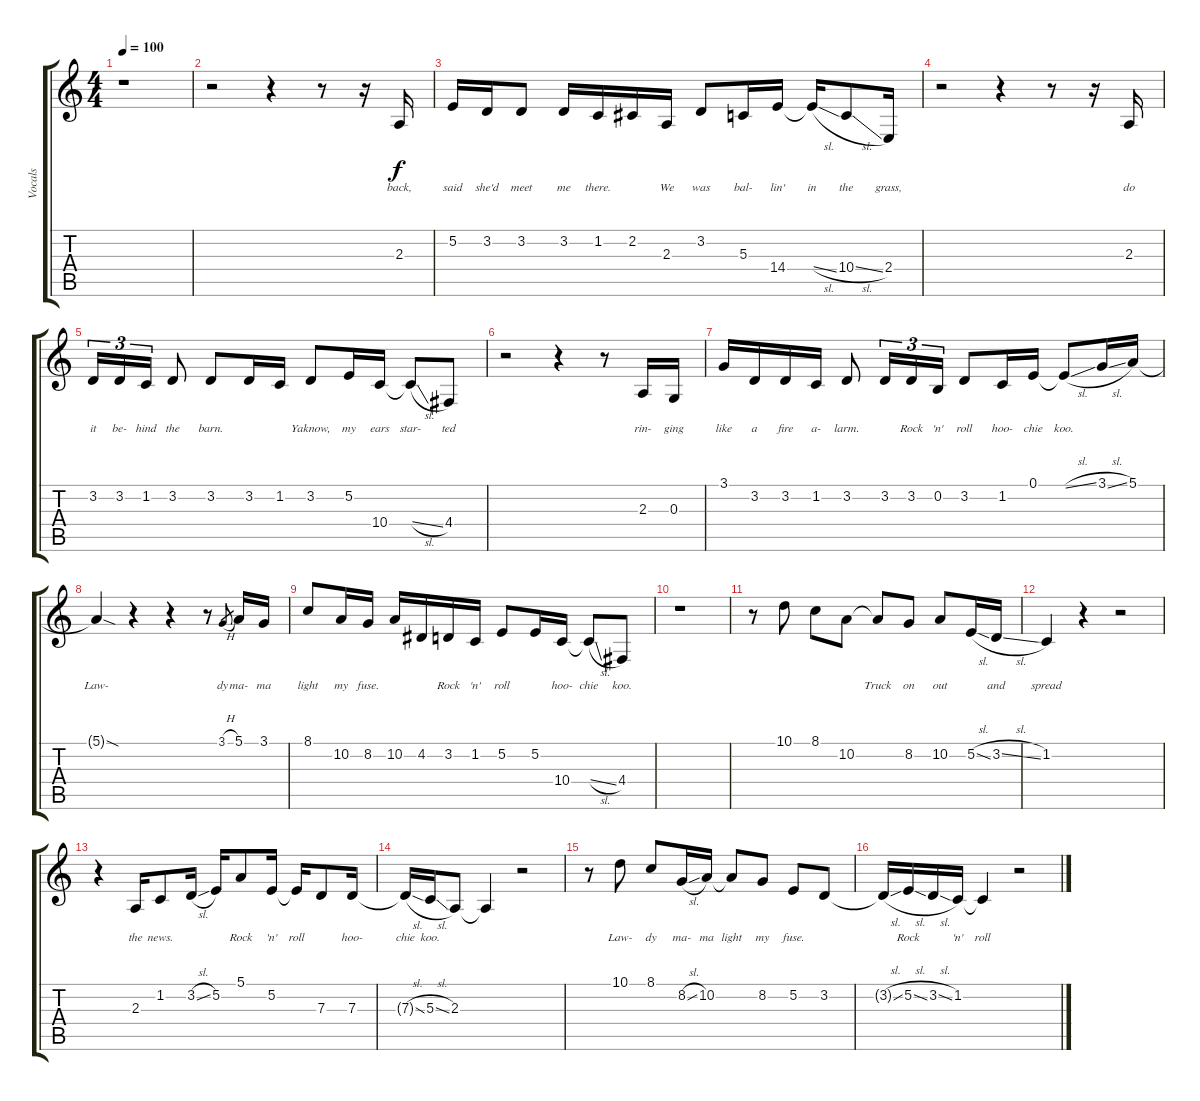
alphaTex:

\track ("Vocals" "Vocals") {instrument trumpet}
\staff {score tabs}
\tuning (E4 B3 G3 D3 A2 E2) {hide}
\ts (4 4)
\tempo 100
\clef g2
\ks c
r.1{dy f} |
r.2 r.4 r.8 r.16 2.3.16{lyrics (0 "back,") lyrics (1 "") lyrics (2 "") lyrics (3 "") lyrics (4 "")} |
5.2.16{lyrics (0 "said") lyrics (1 "") lyrics (2 "") lyrics (3 "") lyrics (4 "")} 3.2.16{lyrics (0 "she'd") lyrics (1 "") lyrics (2 "") lyrics (3 "") lyrics (4 "")} 3.2.8{lyrics (0 "meet") lyrics (1 "") lyrics (2 "") lyrics (3 "") lyrics (4 "")} 3.2.16{lyrics (0 "me") lyrics (1 "") lyrics (2 "") lyrics (3 "") lyrics (4 "")} 1.2.16{lyrics (0 "there.") lyrics (1 "") lyrics (2 "") lyrics (3 "") lyrics (4 "")} 2.2.16{lyrics (0 "") lyrics (1 "") lyrics (2 "") lyrics (3 "") lyrics (4 "")} 2.3.16{lyrics (0 "We") lyrics (1 "") lyrics (2 "") lyrics (3 "") lyrics (4 "")} 3.2.8{lyrics (0 "was") lyrics (1 "") lyrics (2 "") lyrics (3 "") lyrics (4 "")} 5.3.16{lyrics (0 "bal-") lyrics (1 "") lyrics (2 "") lyrics (3 "") lyrics (4 "")} 14.4.16{lyrics (0 "lin'") lyrics (1 "") lyrics (2 "") lyrics (3 "") lyrics (4 "")} 14.4{sl t}.16{lyrics (0 "in") lyrics (1 "") lyrics (2 "") lyrics (3 "") lyrics (4 "")} 10.4{sl}.8{lyrics (0 "the") lyrics (1 "") lyrics (2 "") lyrics (3 "") lyrics (4 "")} 2.4.16{lyrics (0 "grass,") lyrics (1 "") lyrics (2 "") lyrics (3 "") lyrics (4 "")} |
r.2 r.4 r.8 r.16 2.3.16{lyrics (0 "do") lyrics (1 "") lyrics (2 "") lyrics (3 "") lyrics (4 "")} |
3.2.16{tu (3 2) lyrics (0 "it") lyrics (1 "") lyrics (2 "") lyrics (3 "") lyrics (4 "")} 3.2.16{tu (3 2) lyrics (0 "be-") lyrics (1 "") lyrics (2 "") lyrics (3 "") lyrics (4 "")} 1.2.16{tu (3 2) lyrics (0 "hind") lyrics (1 "") lyrics (2 "") lyrics (3 "") lyrics (4 "")} 3.2.8{lyrics (0 "the") lyrics (1 "") lyrics (2 "") lyrics (3 "") lyrics (4 "")} 3.2.8{lyrics (0 "barn.") lyrics (1 "") lyrics (2 "") lyrics (3 "") lyrics (4 "")} 3.2.16{lyrics (0 "") lyrics (1 "") lyrics (2 "") lyrics (3 "") lyrics (4 "")} 1.2.16{lyrics (0 "") lyrics (1 "") lyrics (2 "") lyrics (3 "") lyrics (4 "")} 3.2.8{lyrics (0 "Yaknow,") lyrics (1 "") lyrics (2 "") lyrics (3 "") lyrics (4 "")} 5.2.16{lyrics (0 "my") lyrics (1 "") lyrics (2 "") lyrics (3 "") lyrics (4 "")} 10.4.16{lyrics (0 "ears") lyrics (1 "") lyrics (2 "") lyrics (3 "") lyrics (4 "")} 10.4{sl t}.8{lyrics (0 "star-") lyrics (1 "") lyrics (2 "") lyrics (3 "") lyrics (4 "")} 4.4.8{lyrics (0 "ted") lyrics (1 "") lyrics (2 "") lyrics (3 "") lyrics (4 "")} |
r.2 r.4 r.8 2.3.16{lyrics (0 "rin-") lyrics (1 "") lyrics (2 "") lyrics (3 "") lyrics (4 "")} 0.3.16{lyrics (0 "ging") lyrics (1 "") lyrics (2 "") lyrics (3 "") lyrics (4 "")} |
3.1.16{lyrics (0 "like") lyrics (1 "") lyrics (2 "") lyrics (3 "") lyrics (4 "")} 3.2.16{lyrics (0 "a") lyrics (1 "") lyrics (2 "") lyrics (3 "") lyrics (4 "")} 3.2.16{lyrics (0 "fire") lyrics (1 "") lyrics (2 "") lyrics (3 "") lyrics (4 "")} 1.2.16{lyrics (0 "a-") lyrics (1 "") lyrics (2 "") lyrics (3 "") lyrics (4 "")} 3.2.8{lyrics (0 "larm.") lyrics (1 "") lyrics (2 "") lyrics (3 "") lyrics (4 "")} 3.2.16{tu (3 2) lyrics (0 "") lyrics (1 "") lyrics (2 "") lyrics (3 "") lyrics (4 "")} 3.2.16{tu (3 2) lyrics (0 "Rock") lyrics (1 "") lyrics (2 "") lyrics (3 "") lyrics (4 "")} 0.2.16{tu (3 2) lyrics (0 "'n'") lyrics (1 "") lyrics (2 "") lyrics (3 "") lyrics (4 "")} 3.2.8{lyrics (0 "roll") lyrics (1 "") lyrics (2 "") lyrics (3 "") lyrics (4 "")} 1.2.16{lyrics (0 "hoo-") lyrics (1 "") lyrics (2 "") lyrics (3 "") lyrics (4 "")} 0.1.16{lyrics (0 "chie") lyrics (1 "") lyrics (2 "") lyrics (3 "") lyrics (4 "")} 0.1{sl t}.8{lyrics (0 "koo.") lyrics (1 "") lyrics (2 "") lyrics (3 "") lyrics (4 "")} 3.1{sl}.16{lyrics (0 "") lyrics (1 "") lyrics (2 "") lyrics (3 "") lyrics (4 "")} 5.1.16{lyrics (0 "") lyrics (1 "") lyrics (2 "") lyrics (3 "") lyrics (4 "")} |
5.1{sod t}.4{lyrics (0 "Law-") lyrics (1 "") lyrics (2 "") lyrics (3 "") lyrics (4 "")} r.4 r.4 r.8 3.1{h}.8{lyrics (0 "dy") lyrics (1 "") lyrics (2 "") lyrics (3 "") lyrics (4 "") gr} 5.1.16{lyrics (0 "ma-") lyrics (1 "") lyrics (2 "") lyrics (3 "") lyrics (4 "")} 3.1.16{lyrics (0 "ma") lyrics (1 "") lyrics (2 "") lyrics (3 "") lyrics (4 "")} |
8.1.8{lyrics (0 "light") lyrics (1 "") lyrics (2 "") lyrics (3 "") lyrics (4 "")} 10.2.16{lyrics (0 "my") lyrics (1 "") lyrics (2 "") lyrics (3 "") lyrics (4 "")} 8.2.16{lyrics (0 "fuse.") lyrics (1 "") lyrics (2 "") lyrics (3 "") lyrics (4 "")} 10.2.16{lyrics (0 "") lyrics (1 "") lyrics (2 "") lyrics (3 "") lyrics (4 "")} 4.2.16{lyrics (0 "") lyrics (1 "") lyrics (2 "") lyrics (3 "") lyrics (4 "")} 3.2.16{lyrics (0 "Rock") lyrics (1 "") lyrics (2 "") lyrics (3 "") lyrics (4 "")} 1.2.16{lyrics (0 "'n'") lyrics (1 "") lyrics (2 "") lyrics (3 "") lyrics (4 "")} 5.2.8{lyrics (0 "roll") lyrics (1 "") lyrics (2 "") lyrics (3 "") lyrics (4 "")} 5.2.16{lyrics (0 "") lyrics (1 "") lyrics (2 "") lyrics (3 "") lyrics (4 "")} 10.4.16{lyrics (0 "hoo-") lyrics (1 "") lyrics (2 "") lyrics (3 "") lyrics (4 "")} 10.4{sl t}.8{lyrics (0 "chie") lyrics (1 "") lyrics (2 "") lyrics (3 "") lyrics (4 "")} 4.4.8{lyrics (0 "koo.") lyrics (1 "") lyrics (2 "") lyrics (3 "") lyrics (4 "")} |
r.1 |
r.8 10.1.8{lyrics (0 "") lyrics (1 "") lyrics (2 "") lyrics (3 "") lyrics (4 "")} 8.1.8{lyrics (0 "") lyrics (1 "") lyrics (2 "") lyrics (3 "") lyrics (4 "")} 10.2.8{lyrics (0 "") lyrics (1 "") lyrics (2 "") lyrics (3 "") lyrics (4 "")} 10.2{t}.8{lyrics (0 "Truck") lyrics (1 "") lyrics (2 "") lyrics (3 "") lyrics (4 "")} 8.2.8{lyrics (0 "on") lyrics (1 "") lyrics (2 "") lyrics (3 "") lyrics (4 "")} 10.2.8{lyrics (0 "out") lyrics (1 "") lyrics (2 "") lyrics (3 "") lyrics (4 "")} 5.2{sl}.16{lyrics (0 "") lyrics (1 "") lyrics (2 "") lyrics (3 "") lyrics (4 "")} 3.2{sl}.16{lyrics (0 "and") lyrics (1 "") lyrics (2 "") lyrics (3 "") lyrics (4 "")} |
1.2.4{lyrics (0 "spread") lyrics (1 "") lyrics (2 "") lyrics (3 "") lyrics (4 "")} r.4 r.2 |
r.4 2.3.16{lyrics (0 "the") lyrics (1 "") lyrics (2 "") lyrics (3 "") lyrics (4 "")} 1.2.8{lyrics (0 "news.") lyrics (1 "") lyrics (2 "") lyrics (3 "") lyrics (4 "")} 3.2{sl}.16{lyrics (0 "") lyrics (1 "") lyrics (2 "") lyrics (3 "") lyrics (4 "")} 5.2.16{lyrics (0 "") lyrics (1 "") lyrics (2 "") lyrics (3 "") lyrics (4 "")} 5.1.8{lyrics (0 "Rock") lyrics (1 "") lyrics (2 "") lyrics (3 "") lyrics (4 "")} 5.2.16{lyrics (0 "'n'") lyrics (1 "") lyrics (2 "") lyrics (3 "") lyrics (4 "")} 5.2{t}.16{lyrics (0 "roll") lyrics (1 "") lyrics (2 "") lyrics (3 "") lyrics (4 "")} 7.3.8{lyrics (0 "") lyrics (1 "") lyrics (2 "") lyrics (3 "") lyrics (4 "")} 7.3.16{lyrics (0 "hoo-") lyrics (1 "") lyrics (2 "") lyrics (3 "") lyrics (4 "")} |
7.3{sl t}.16{lyrics (0 "chie") lyrics (1 "") lyrics (2 "") lyrics (3 "") lyrics (4 "")} 5.3{sl}.16{lyrics (0 "koo.") lyrics (1 "") lyrics (2 "") lyrics (3 "") lyrics (4 "")} 2.3.8{lyrics (0 "") lyrics (1 "") lyrics (2 "") lyrics (3 "") lyrics (4 "")} 2.3{t}.4{lyrics (0 "") lyrics (1 "") lyrics (2 "") lyrics (3 "") lyrics (4 "")} r.2 |
r.8 10.1.8{lyrics (0 "Law-") lyrics (1 "") lyrics (2 "") lyrics (3 "") lyrics (4 "")} 8.1.8{lyrics (0 "dy") lyrics (1 "") lyrics (2 "") lyrics (3 "") lyrics (4 "")} 8.2{sl}.16{lyrics (0 "ma-") lyrics (1 "") lyrics (2 "") lyrics (3 "") lyrics (4 "")} 10.2.16{lyrics (0 "ma") lyrics (1 "") lyrics (2 "") lyrics (3 "") lyrics (4 "")} 10.2{t}.8{lyrics (0 "light") lyrics (1 "") lyrics (2 "") lyrics (3 "") lyrics (4 "")} 8.2.8{lyrics (0 "my") lyrics (1 "") lyrics (2 "") lyrics (3 "") lyrics (4 "")} 5.2.8{lyrics (0 "fuse.") lyrics (1 "") lyrics (2 "") lyrics (3 "") lyrics (4 "")} 3.2.8{lyrics (0 "") lyrics (1 "") lyrics (2 "") lyrics (3 "") lyrics (4 "")} |
3.2{sl t}.16{lyrics (0 "") lyrics (1 "") lyrics (2 "") lyrics (3 "") lyrics (4 "")} 5.2{sl}.16{lyrics (0 "Rock") lyrics (1 "") lyrics (2 "") lyrics (3 "") lyrics (4 "")} 3.2{sl}.16{lyrics (0 "") lyrics (1 "") lyrics (2 "") lyrics (3 "") lyrics (4 "")} 1.2.16{lyrics (0 "'n'") lyrics (1 "") lyrics (2 "") lyrics (3 "") lyrics (4 "")} 1.2{t}.4{lyrics (0 "roll") lyrics (1 "") lyrics (2 "") lyrics (3 "") lyrics (4 "")} r.2
